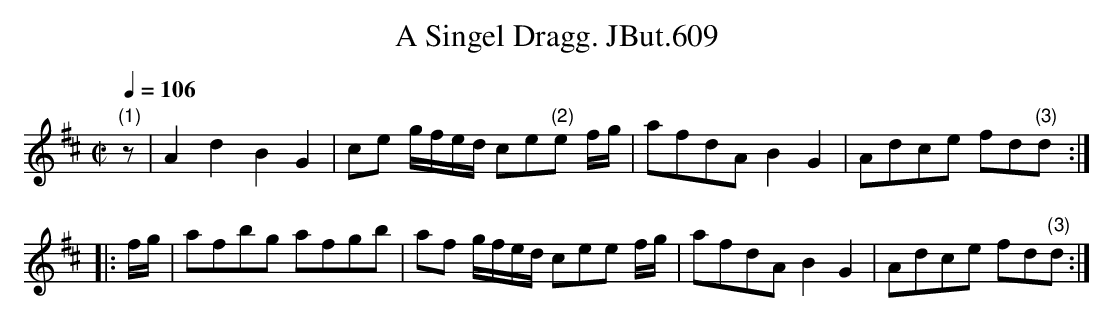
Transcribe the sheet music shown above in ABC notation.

X:1
T:Singel Dragg. JBut.609, A
M:C|
L:1/8
Q:1/4=106
K:D
"(1)"z|A2d2B2G2|ce g/f/e/d/ ce"(2)"e f/g/|afdA B2G2|Adce fd"(3)"d:|
|:f/g/|afbg afgb|af g/f/e/d/ cee f/g/|afdA B2G2|Adce fd"(3)"d:|
